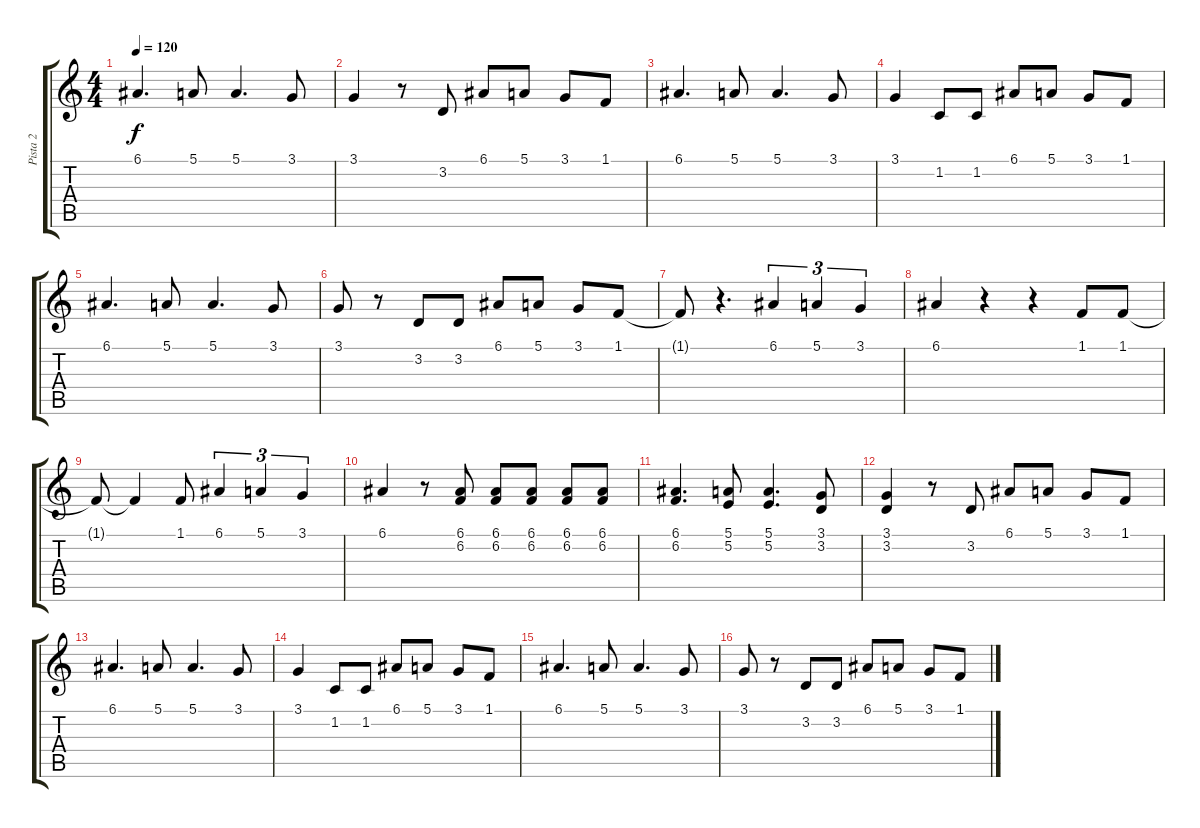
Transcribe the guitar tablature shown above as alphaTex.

\track ("Pista 2" "Pista 2") {instrument flute}
\staff {score tabs}
\tuning (E4 B3 G3 D3 A2 E2) {hide}
\ts (4 4)
\tempo 120
\clef g2
\ks c
6.1.4{d dy f} 5.1.8 5.1.4{d} 3.1.8 |
3.1.4 r.8 3.2.8 6.1.8 5.1.8 3.1.8 1.1.8 |
6.1.4{d} 5.1.8 5.1.4{d} 3.1.8 |
3.1.4 1.2.8 1.2.8 6.1.8 5.1.8 3.1.8 1.1.8 |
6.1.4{d} 5.1.8 5.1.4{d} 3.1.8 |
3.1.8 r.8 3.2.8 3.2.8 6.1.8 5.1.8 3.1.8 1.1.8 |
1.1{t}.8 r.4{d} 6.1.4{tu (3 2)} 5.1.4{tu (3 2)} 3.1.4{tu (3 2)} |
6.1.4 r.4 r.4 1.1.8 1.1.8 |
1.1{t}.8 1.1{t}.4 1.1.8 6.1.4{tu (3 2)} 5.1.4{tu (3 2)} 3.1.4{tu (3 2)} |
6.1.4 r.8 (6.1 6.2).8 (6.1 6.2).8 (6.1 6.2).8 (6.1 6.2).8 (6.1 6.2).8 |
(6.1 6.2).4{d} (5.1 5.2).8 (5.1 5.2).4{d} (3.1 3.2).8 |
(3.1 3.2).4 r.8 3.2.8 6.1.8 5.1.8 3.1.8 1.1.8 |
6.1.4{d} 5.1.8 5.1.4{d} 3.1.8 |
3.1.4 1.2.8 1.2.8 6.1.8 5.1.8 3.1.8 1.1.8 |
6.1.4{d} 5.1.8 5.1.4{d} 3.1.8 |
3.1.8 r.8 3.2.8 3.2.8 6.1.8 5.1.8 3.1.8 1.1.8
